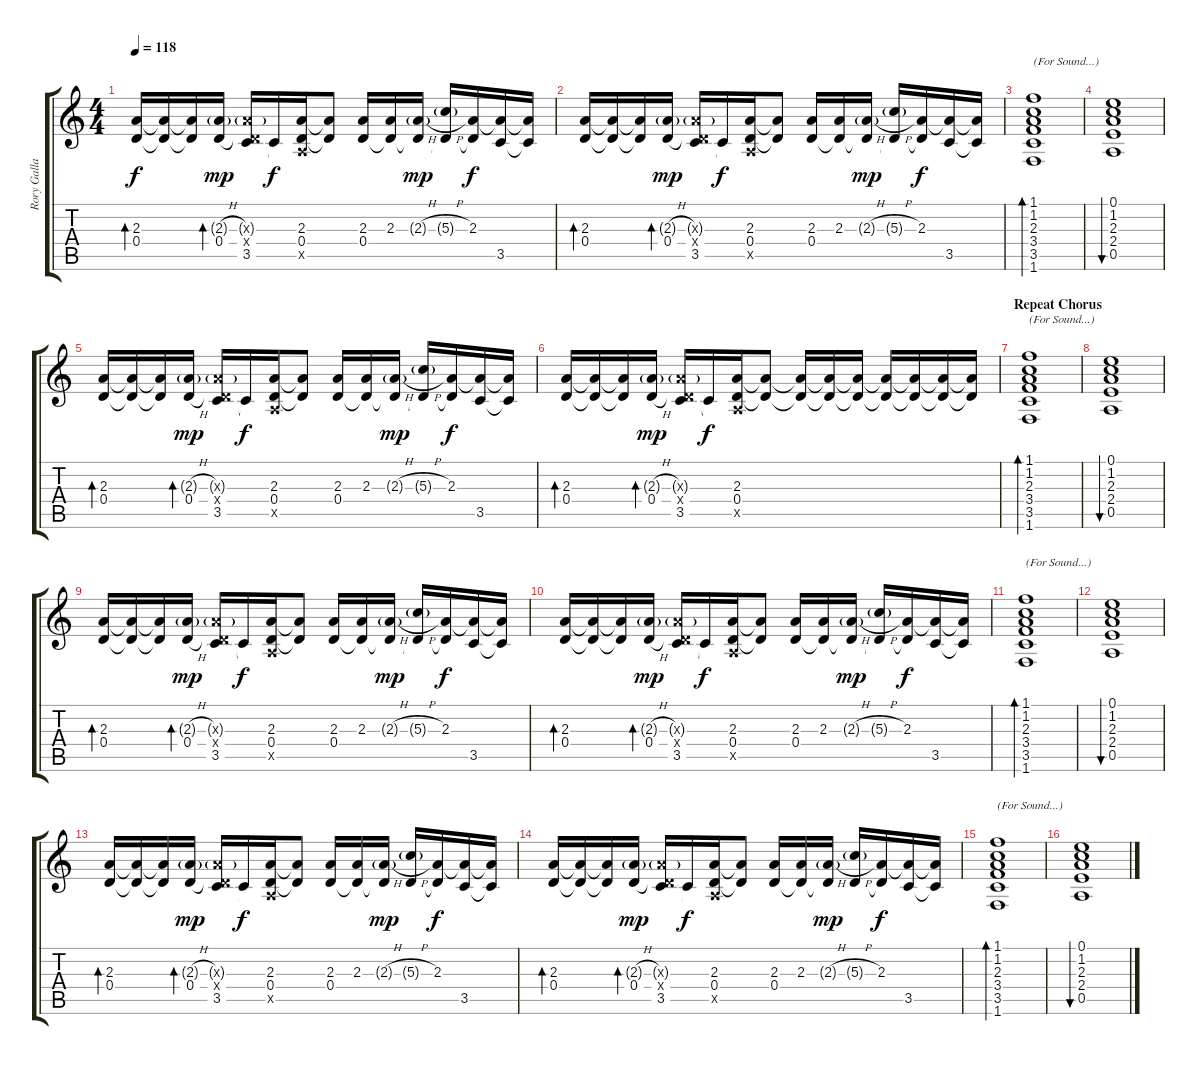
\track ("Rory Gallagher" "Rory Galla") {instrument distortionguitar}
\staff {score tabs}
\tuning (E4 B3 G3 D3 A2 E2) {hide}
\ts (4 4)
\tempo 118
\clef g2
\ks c
(2.3 0.4).16{bd 60 dy f volume 16} (2.3{t} 0.4{t}).16 (2.3{t} 0.4{t}).16 (2.3{h g} 0.4{h}).16{bd 120 dy mp} (2.3{g x} 0.4{x} 3.5).16 3.5{t}.16{dy f} (2.3 0.4 0.5{x}).16 (2.3{t} 0.4{t}).8 (2.3 0.4).16 (2.3 0.4{t}).16 (2.3{h g} 0.4{t}).16{dy mp} (5.3{h g} 0.4{t}).16 (2.3 0.4{t}).16{dy f} (2.3{t} 3.5).16 (2.3{t} 3.5{t}).16 |
(2.3 0.4).16{bd 60} (2.3{t} 0.4{t}).16 (2.3{t} 0.4{t}).16 (2.3{h g} 0.4{h}).16{bd 120 dy mp} (2.3{g x} 0.4{x} 3.5).16 3.5{t}.16{dy f} (2.3 0.4 0.5{x}).16 (2.3{t} 0.4{t}).8 (2.3 0.4).16 (2.3 0.4{t}).16 (2.3{h g} 0.4{t}).16{dy mp} (5.3{h g} 0.4{t}).16 (2.3 0.4{t}).16{dy f} (2.3{t} 3.5).16 (2.3{t} 3.5{t}).16 |
(1.1 1.2 2.3 3.4 3.5 1.6).1{bd 240 txt "(For Sound...)" volume 12} |
(0.1 1.2 2.3 2.4 0.5).1{bu 240} |
(2.3 0.4).16{bd 60 volume 16} (2.3{t} 0.4{t}).16 (2.3{t} 0.4{t}).16 (2.3{h g} 0.4{h}).16{bd 120 dy mp} (2.3{g x} 0.4{x} 3.5).16 3.5{t}.16{dy f} (2.3 0.4 0.5{x}).16 (2.3{t} 0.4{t}).8 (2.3 0.4).16 (2.3 0.4{t}).16 (2.3{h g} 0.4{t}).16{dy mp} (5.3{h g} 0.4{t}).16 (2.3 0.4{t}).16{dy f} (2.3{t} 3.5).16 (2.3{t} 3.5{t}).16 |
(2.3 0.4).16{bd 60 volume 16} (2.3{t} 0.4{t}).16 (2.3{t} 0.4{t}).16 (2.3{h g} 0.4{h}).16{bd 120 dy mp} (2.3{g x} 0.4{x} 3.5).16 3.5{t}.16{dy f} (2.3 0.4 0.5{x}).16 (2.3{t} 0.4{t}).8 (2.3{t} 0.4{t}).16 (2.3{t} 0.4{t}).16 (2.3{t} 0.4{t}).16 (2.3{t} 0.4{t}).16 (2.3{t} 0.4{t}).16 (2.3{t} 0.4{t}).16 (2.3{t} 0.4{t}).16 |
\section ("" "Repeat Chorus")
(1.1 1.2 2.3 3.4 3.5 1.6).1{bd 240 txt "(For Sound...)" volume 12} |
(0.1 1.2 2.3 2.4 0.5).1{bu 240} |
(2.3 0.4).16{bd 60 volume 16} (2.3{t} 0.4{t}).16 (2.3{t} 0.4{t}).16 (2.3{h g} 0.4{h}).16{bd 120 dy mp} (2.3{g x} 0.4{x} 3.5).16 3.5{t}.16{dy f} (2.3 0.4 0.5{x}).16 (2.3{t} 0.4{t}).8 (2.3 0.4).16 (2.3 0.4{t}).16 (2.3{h g} 0.4{t}).16{dy mp} (5.3{h g} 0.4{t}).16 (2.3 0.4{t}).16{dy f} (2.3{t} 3.5).16 (2.3{t} 3.5{t}).16 |
(2.3 0.4).16{bd 60} (2.3{t} 0.4{t}).16 (2.3{t} 0.4{t}).16 (2.3{h g} 0.4{h}).16{bd 120 dy mp} (2.3{g x} 0.4{x} 3.5).16 3.5{t}.16{dy f} (2.3 0.4 0.5{x}).16 (2.3{t} 0.4{t}).8 (2.3 0.4).16 (2.3 0.4{t}).16 (2.3{h g} 0.4{t}).16{dy mp} (5.3{h g} 0.4{t}).16 (2.3 0.4{t}).16{dy f} (2.3{t} 3.5).16 (2.3{t} 3.5{t}).16 |
(1.1 1.2 2.3 3.4 3.5 1.6).1{bd 240 txt "(For Sound...)" volume 12} |
(0.1 1.2 2.3 2.4 0.5).1{bu 240} |
(2.3 0.4).16{bd 60 volume 16} (2.3{t} 0.4{t}).16 (2.3{t} 0.4{t}).16 (2.3{h g} 0.4{h}).16{bd 120 dy mp} (2.3{g x} 0.4{x} 3.5).16 3.5{t}.16{dy f} (2.3 0.4 0.5{x}).16 (2.3{t} 0.4{t}).8 (2.3 0.4).16 (2.3 0.4{t}).16 (2.3{h g} 0.4{t}).16{dy mp} (5.3{h g} 0.4{t}).16 (2.3 0.4{t}).16{dy f} (2.3{t} 3.5).16 (2.3{t} 3.5{t}).16 |
(2.3 0.4).16{bd 60} (2.3{t} 0.4{t}).16 (2.3{t} 0.4{t}).16 (2.3{h g} 0.4{h}).16{bd 120 dy mp} (2.3{g x} 0.4{x} 3.5).16 3.5{t}.16{dy f} (2.3 0.4 0.5{x}).16 (2.3{t} 0.4{t}).8 (2.3 0.4).16 (2.3 0.4{t}).16 (2.3{h g} 0.4{t}).16{dy mp} (5.3{h g} 0.4{t}).16 (2.3 0.4{t}).16{dy f} (2.3{t} 3.5).16 (2.3{t} 3.5{t}).16 |
(1.1 1.2 2.3 3.4 3.5 1.6).1{bd 240 txt "(For Sound...)" volume 12} |
(0.1 1.2 2.3 2.4 0.5).1{bu 240}
